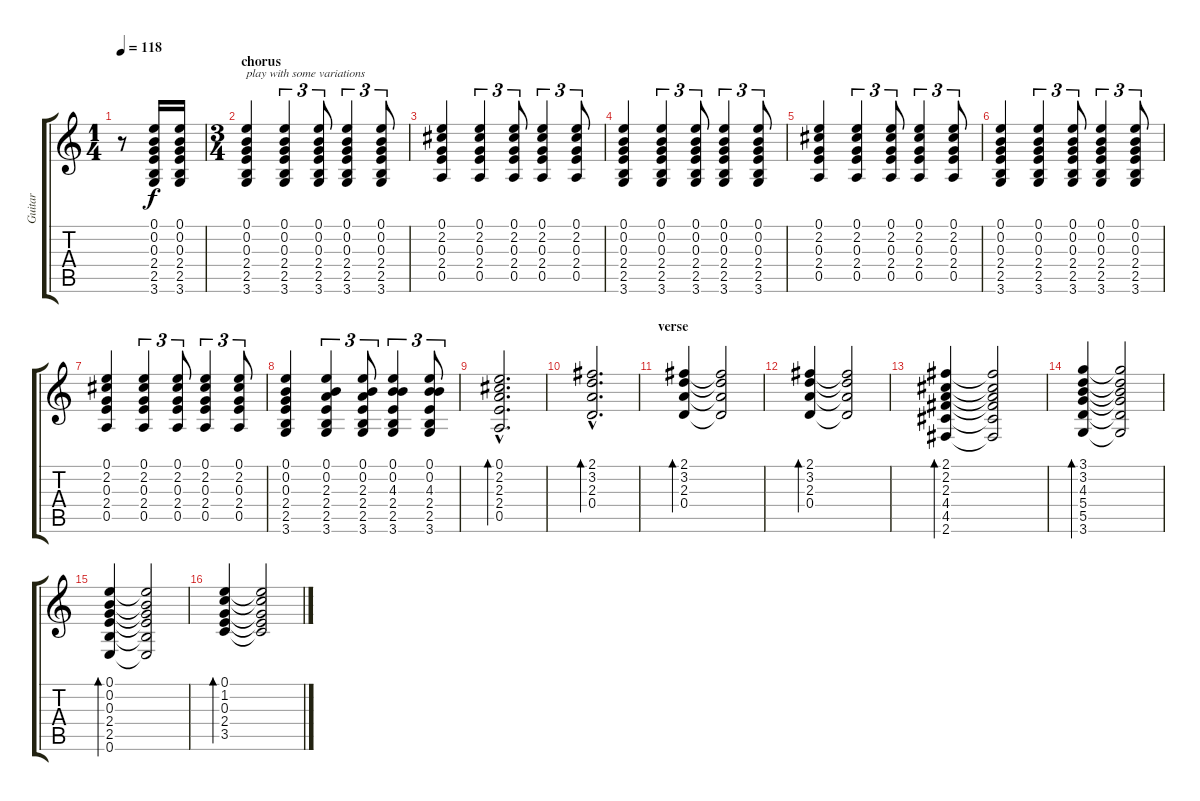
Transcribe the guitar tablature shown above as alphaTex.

\track ("Guitar" "Guitar") {instrument acousticguitarsteel}
\staff {score tabs}
\tuning (E4 B3 G3 D3 A2 E2) {hide}
\ts (1 4)
\tempo 118
\clef g2
\ks c
r.8{dy f instrument acousticguitarsteel} (0.1 0.2 0.3 2.4 2.5 3.6).16 (0.1 0.2 0.3 2.4 2.5 3.6).16 |
\ts (3 4)
\section ("" "chorus")
(0.1 0.2 0.3 2.4 2.5 3.6).4{txt "play with some variations"} (0.1 0.2 0.3 2.4 2.5 3.6).4{tu (3 2)} (0.1 0.2 0.3 2.4 2.5 3.6).8{tu (3 2)} (0.1 0.2 0.3 2.4 2.5 3.6).4{tu (3 2)} (0.1 0.2 0.3 2.4 2.5 3.6).8{tu (3 2)} |
(0.1 2.2 0.3 2.4 0.5).4 (0.1 2.2 0.3 2.4 0.5).4{tu (3 2)} (0.1 2.2 0.3 2.4 0.5).8{tu (3 2)} (0.1 2.2 0.3 2.4 0.5).4{tu (3 2)} (0.1 2.2 0.3 2.4 0.5).8{tu (3 2)} |
(0.1 0.2 0.3 2.4 2.5 3.6).4 (0.1 0.2 0.3 2.4 2.5 3.6).4{tu (3 2)} (0.1 0.2 0.3 2.4 2.5 3.6).8{tu (3 2)} (0.1 0.2 0.3 2.4 2.5 3.6).4{tu (3 2)} (0.1 0.2 0.3 2.4 2.5 3.6).8{tu (3 2)} |
(0.1 2.2 0.3 2.4 0.5).4 (0.1 2.2 0.3 2.4 0.5).4{tu (3 2)} (0.1 2.2 0.3 2.4 0.5).8{tu (3 2)} (0.1 2.2 0.3 2.4 0.5).4{tu (3 2)} (0.1 2.2 0.3 2.4 0.5).8{tu (3 2)} |
(0.1 0.2 0.3 2.4 2.5 3.6).4 (0.1 0.2 0.3 2.4 2.5 3.6).4{tu (3 2)} (0.1 0.2 0.3 2.4 2.5 3.6).8{tu (3 2)} (0.1 0.2 0.3 2.4 2.5 3.6).4{tu (3 2)} (0.1 0.2 0.3 2.4 2.5 3.6).8{tu (3 2)} |
(0.1 2.2 0.3 2.4 0.5).4 (0.1 2.2 0.3 2.4 0.5).4{tu (3 2)} (0.1 2.2 0.3 2.4 0.5).8{tu (3 2)} (0.1 2.2 0.3 2.4 0.5).4{tu (3 2)} (0.1 2.2 0.3 2.4 0.5).8{tu (3 2)} |
(0.1 0.2 0.3 2.4 2.5 3.6).4 (0.1 0.2 2.3 2.4 2.5 3.6).4{tu (3 2)} (0.1 0.2 2.3 2.4 2.5 3.6).8{tu (3 2)} (0.1 0.2 4.3 2.4 2.5 3.6).4{tu (3 2)} (0.1 0.2 4.3 2.4 2.5 3.6).8{tu (3 2)} |
(0.1{hac} 2.2{hac} 2.3{hac} 2.4{hac} 0.5{hac}).2{d bd 120} |
(2.1{hac} 3.2{hac} 2.3{hac} 0.4{hac}).2{d bd 120} |
\section ("" "verse")
(2.1 3.2 2.3 0.4).4{bd 240} (2.1{t} 3.2{t} 2.3{t} 0.4{t}).2 |
(2.1 3.2 2.3 0.4).4{bd 480} (2.1{t} 3.2{t} 2.3{t} 0.4{t}).2 |
(2.1 2.2 2.3 4.4 4.5 2.6).4{bd 120} (2.1{t} 2.2{t} 2.3{t} 4.4{t} 4.5{t} 2.6{t}).2 |
(3.1 3.2 4.3 5.4 5.5 3.6).4{bd 120} (3.1{t} 3.2{t} 4.3{t} 5.4{t} 5.5{t} 3.6{t}).2 |
(0.1 0.2 0.3 2.4 2.5 0.6).4{bd 120} (0.1{t} 0.2{t} 0.3{t} 2.4{t} 2.5{t} 0.6{t}).2 |
(0.1 1.2 0.3 2.4 3.5).4{bd 120} (0.1{t} 1.2{t} 0.3{t} 2.4{t} 3.5{t}).2
